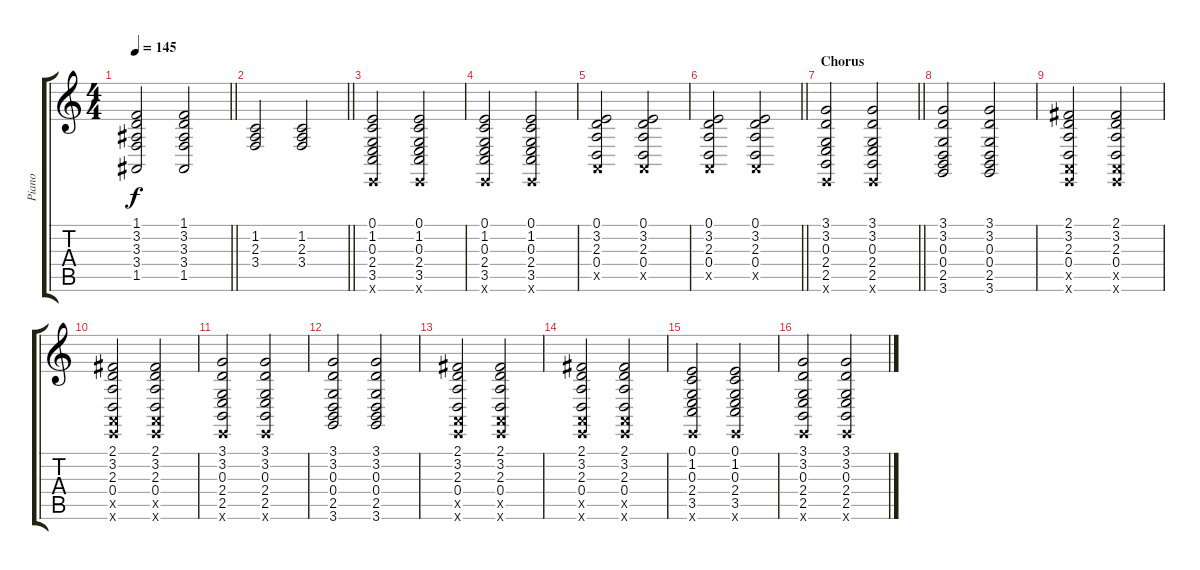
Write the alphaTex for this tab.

\track ("Piano" "Piano") {instrument brightacousticpiano}
\staff {score tabs}
\tuning (E4 B3 G3 D3 A2 E2) {hide}
\ts (4 4)
\tempo 145
\clef g2
\barLineRight lightlight
\ks c
(1.1 3.2 3.3 3.4 1.5).2{dy f} (1.1 3.2 3.3 3.4 1.5).2 |
\barLineRight lightlight
(1.2 2.3 3.4).2 (1.2 2.3 3.4).2 |
(0.1 1.2 0.3 2.4 3.5 0.6{x}).2 (0.1 1.2 0.3 2.4 3.5 0.6{x}).2 |
(0.1 1.2 0.3 2.4 3.5 0.6{x}).2 (0.1 1.2 0.3 2.4 3.5 0.6{x}).2 |
(0.1 3.2 2.3 0.4 0.5{x}).2 (0.1 3.2 2.3 0.4 0.5{x}).2 |
\barLineRight lightlight
(0.1 3.2 2.3 0.4 0.5{x}).2 (0.1 3.2 2.3 0.4 0.5{x}).2 |
\section ("" "Chorus")
\barLineRight lightlight
(3.1 3.2 0.3 2.4 2.5 0.6{x}).2 (3.1 3.2 0.3 2.4 2.5 0.6{x}).2 |
(3.1 3.2 0.3 0.4 2.5 3.6).2 (3.1 3.2 0.3 0.4 2.5 3.6).2 |
(2.1 3.2 2.3 0.4 0.5{x} 0.6{x}).2 (2.1 3.2 2.3 0.4 0.5{x} 0.6{x}).2 |
(2.1 3.2 2.3 0.4 0.5{x} 0.6{x}).2 (2.1 3.2 2.3 0.4 0.5{x} 0.6{x}).2 |
(3.1 3.2 0.3 2.4 2.5 0.6{x}).2 (3.1 3.2 0.3 2.4 2.5 0.6{x}).2 |
(3.1 3.2 0.3 0.4 2.5 3.6).2 (3.1 3.2 0.3 0.4 2.5 3.6).2 |
(2.1 3.2 2.3 0.4 0.5{x} 0.6{x}).2 (2.1 3.2 2.3 0.4 0.5{x} 0.6{x}).2 |
(2.1 3.2 2.3 0.4 0.5{x} 0.6{x}).2 (2.1 3.2 2.3 0.4 0.5{x} 0.6{x}).2 |
(0.1 1.2 0.3 2.4 3.5 0.6{x}).2 (0.1 1.2 0.3 2.4 3.5 0.6{x}).2 |
(3.1 3.2 0.3 2.4 2.5 0.6{x}).2 (3.1 3.2 0.3 2.4 2.5 0.6{x}).2
